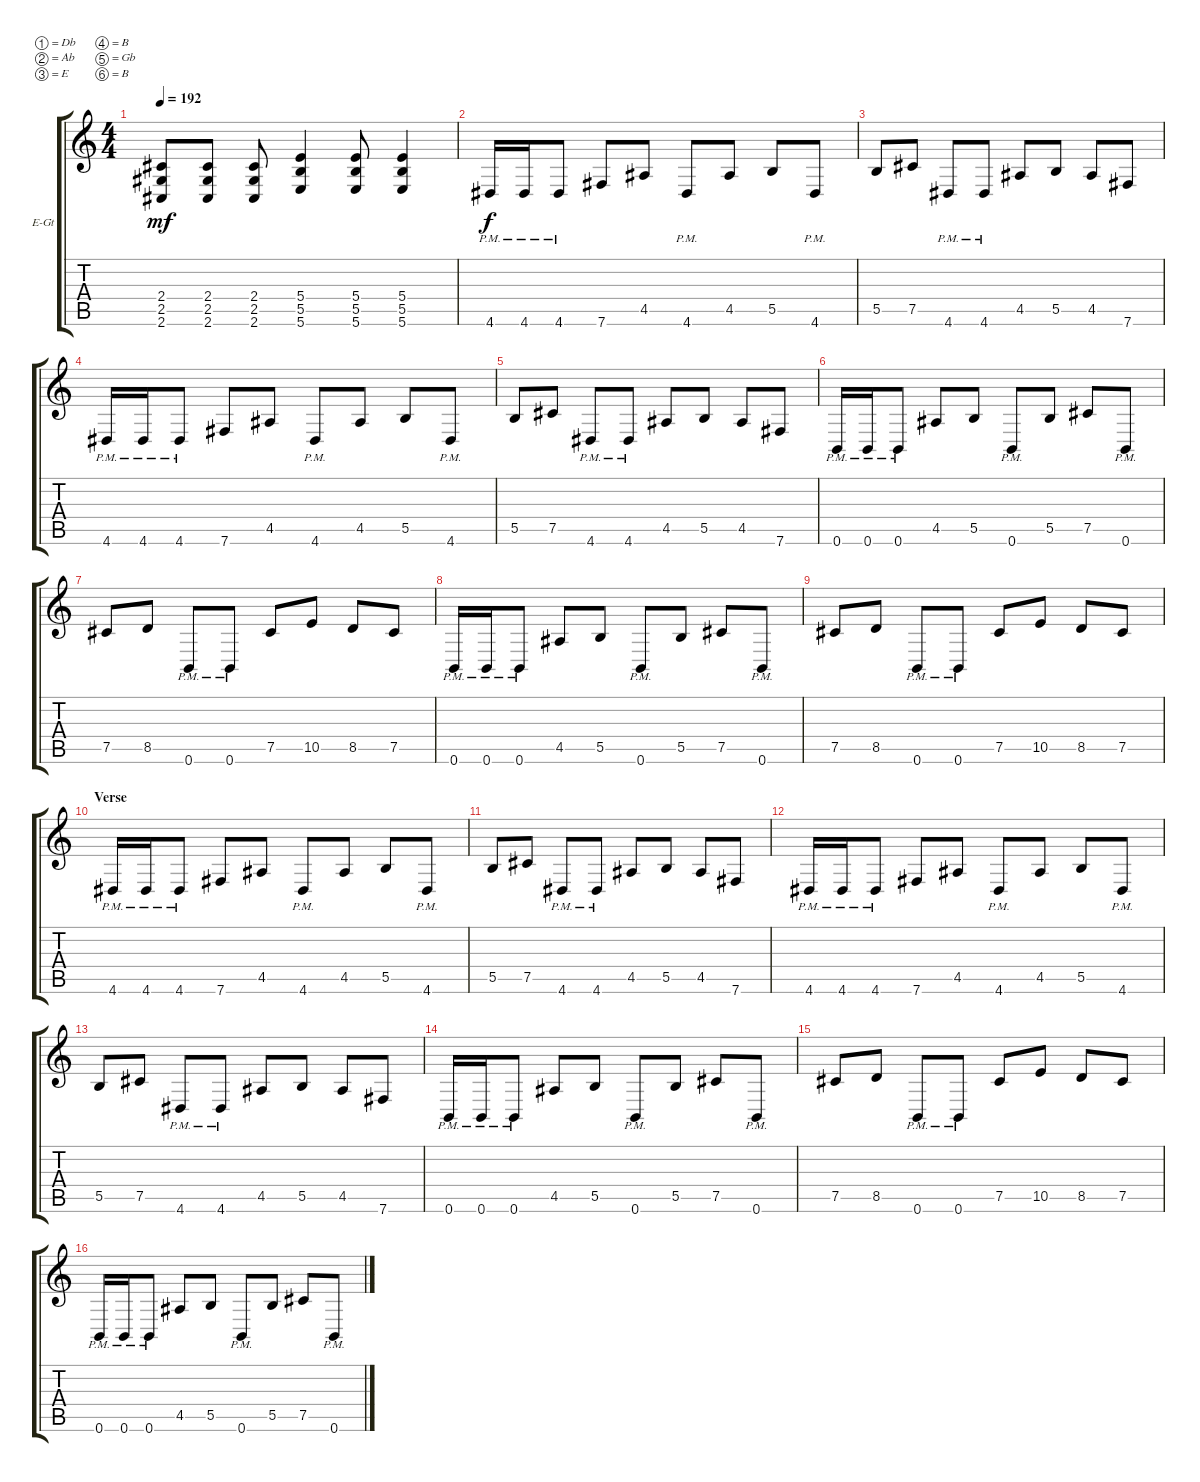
\bracketExtendMode groupsimilarinstruments
\firstSystemTrackNameOrientation horizontal
\otherSystemsTrackNameOrientation horizontal
\track ("Nik Davies" "E-Gt") {instrument distortionguitar}
\staff {score tabs}
\tuning (Db4 Ab3 E3 B2 Gb2 B1)
\ts (4 4)
\tempo 192
\clef g2
\ks aminor
(2.6 2.5 2.4).8{dy mf} (2.4 2.5 2.6).8 (2.6 2.5 2.4).8 (5.6 5.5 5.4).4 (5.4 5.5 5.6).8 (5.6 5.5 5.4).4 |
4.6{pm}.16{dy f} 4.6{pm}.16 4.6{pm}.8 7.6.8 4.5.8 4.6{pm}.8 4.5.8 5.5.8 4.6{pm}.8 |
5.5.8 7.5.8 4.6{pm}.8 4.6{pm}.8 4.5.8 5.5.8 4.5.8 7.6.8 |
4.6{pm}.16 4.6{pm}.16 4.6{pm}.8 7.6.8 4.5.8 4.6{pm}.8 4.5.8 5.5.8 4.6{pm}.8 |
5.5.8 7.5.8 4.6{pm}.8 4.6{pm}.8 4.5.8 5.5.8 4.5.8 7.6.8 |
0.6{pm}.16 0.6{pm}.16 0.6{pm}.8 4.5.8 5.5.8 0.6{pm}.8 5.5.8 7.5.8 0.6{pm}.8 |
7.5.8 8.5.8 0.6{pm}.8 0.6{pm}.8 7.5.8 10.5.8 8.5.8 7.5.8 |
0.6{pm}.16 0.6{pm}.16 0.6{pm}.8 4.5.8 5.5.8 0.6{pm}.8 5.5.8 7.5.8 0.6{pm}.8 |
7.5.8 8.5.8 0.6{pm}.8 0.6{pm}.8 7.5.8 10.5.8 8.5.8 7.5.8 |
\section ("" "Verse")
4.6{pm}.16 4.6{pm}.16 4.6{pm}.8 7.6.8 4.5.8 4.6{pm}.8 4.5.8 5.5.8 4.6{pm}.8 |
5.5.8 7.5.8 4.6{pm}.8 4.6{pm}.8 4.5.8 5.5.8 4.5.8 7.6.8 |
4.6{pm}.16 4.6{pm}.16 4.6{pm}.8 7.6.8 4.5.8 4.6{pm}.8 4.5.8 5.5.8 4.6{pm}.8 |
5.5.8 7.5.8 4.6{pm}.8 4.6{pm}.8 4.5.8 5.5.8 4.5.8 7.6.8 |
0.6{pm}.16 0.6{pm}.16 0.6{pm}.8 4.5.8 5.5.8 0.6{pm}.8 5.5.8 7.5.8 0.6{pm}.8 |
7.5.8 8.5.8 0.6{pm}.8 0.6{pm}.8 7.5.8 10.5.8 8.5.8 7.5.8 |
0.6{pm}.16 0.6{pm}.16 0.6{pm}.8 4.5.8 5.5.8 0.6{pm}.8 5.5.8 7.5.8 0.6{pm}.8
